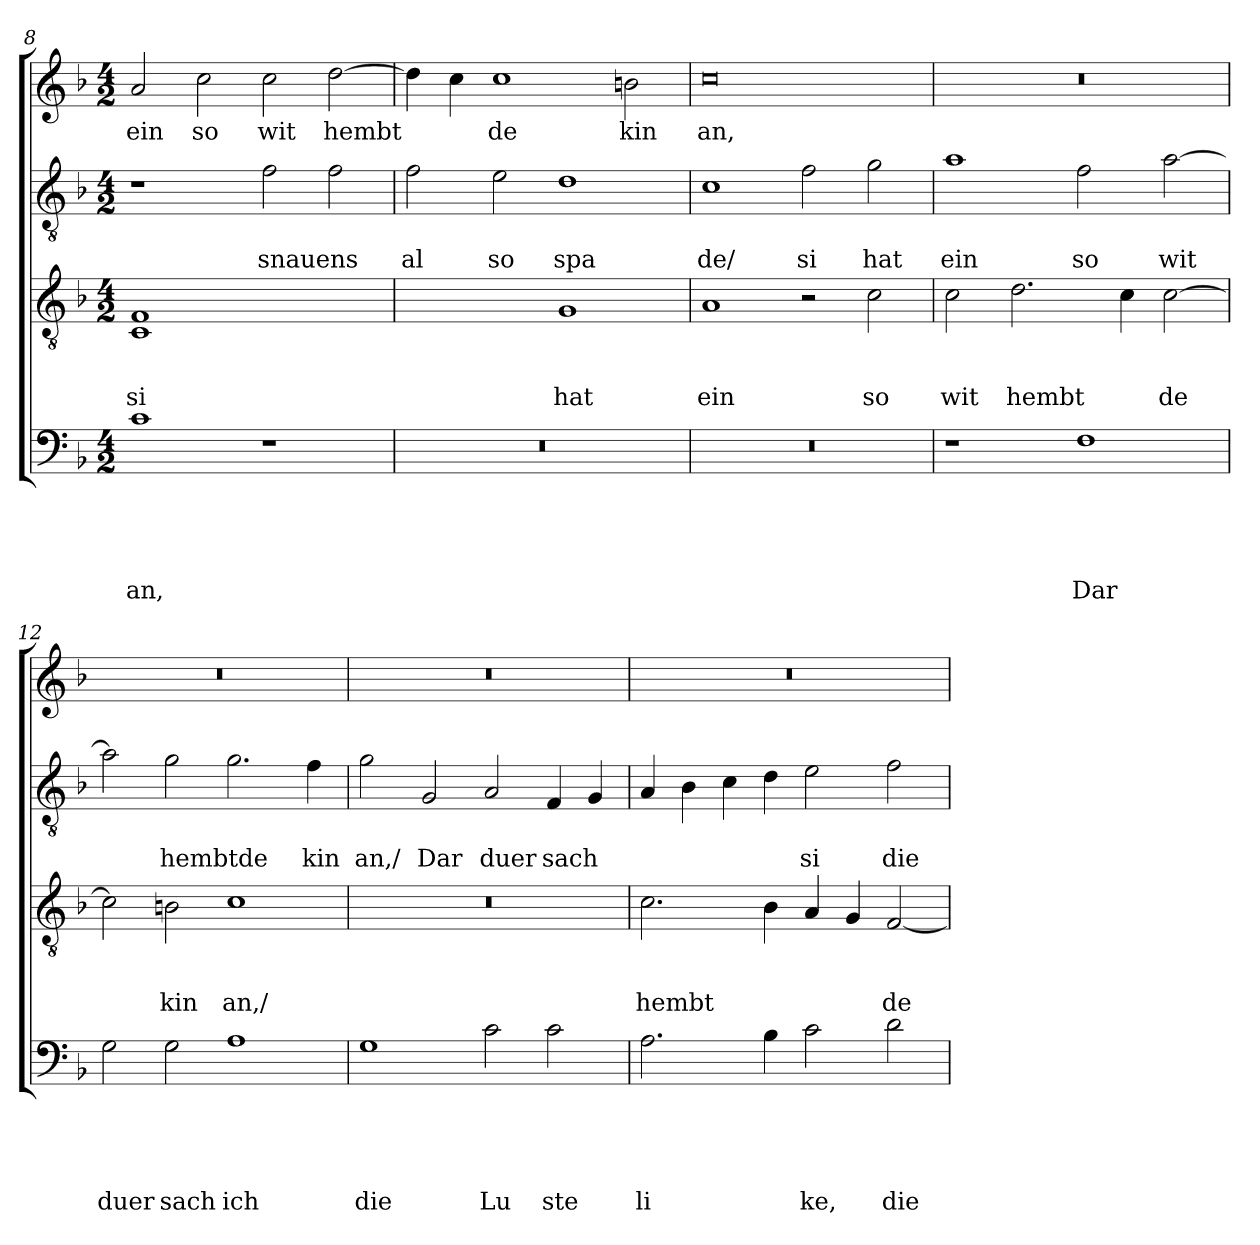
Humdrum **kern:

**kern	**text	**text	**text	**text	**text	**kern	**text	**text	**text	**kern	**text	**text	**kern	**text
*part4	*part4	*part4	*part4	*part4	*part4	*part3	*part3	*part3	*part3	*part2	*part2	*part2	*part1	*part1
*staff4	*staff4	*staff4	*staff4	*staff4	*staff4	*staff3	*staff3	*staff3	*staff3	*staff2	*staff2	*staff2	*staff1	*staff1
*clefF4	*	*	*	*	*	*clefGv2	*	*	*	*clefGv2	*	*	*clefG2	*
*k[b-]	*	*	*	*	*	*k[b-]	*	*	*	*k[b-]	*	*	*k[b-]	*
*F:	*	*	*	*	*	*F:	*	*	*	*F:	*	*	*F:	*
*M4/2	*	*	*	*	*	*M4/2	*	*	*	*M4/2	*	*	*M4/2	*
=8	=8	=8	=8	=8	=8	=8	=8	=8	=8	=8	=8	=8	=8	=8
!	!	!	!	!	!LO:LY:b	!	!	!	!LO:LY:b	!	!	!	!	!LO:LY:b
1c	.	.	.	.	an,	1C 1F	.	.	si	1r	.	.	2a/	ein
!	!	!	!	!	!	!	!	!	!	!	!	!	!	!LO:LY:b
.	.	.	.	.	.	.	.	.	.	.	.	.	2cc\	so
!	!	!	!	!	!	!	!	!	!	!	!	!LO:LY:b	!	!LO:LY:b
1r	.	.	.	.	.	1ryy	.	.	.	2f\	.	snauens	2cc\	wit
!	!	!	!	!	!	!	!	!	!	!	!	!	!	!LO:LY:b
.	.	.	.	.	.	.	.	.	.	2f\	.	.	[>2dd\	hembt
=9	=9	=9	=9	=9	=9	=9	=9	=9	=9	=9	=9	=9	=9	=9
!	!	!	!	!	!	!	!	!	!	!	!	!LO:LY:b	!	!
0r	.	.	.	.	.	1ryy	.	.	.	2f\	.	al	4dd\]	.
.	.	.	.	.	.	.	.	.	.	.	.	.	4cc\	.
!	!	!	!	!	!	!	!	!	!	!	!	!LO:LY:b	!	!LO:LY:b
.	.	.	.	.	.	.	.	.	.	2e\	.	so	1cc	de
!	!	!	!	!	!	!	!	!	!LO:LY:b	!	!	!LO:LY:b	!	!
.	.	.	.	.	.	1G	.	.	hat	1d	.	spa	.	.
!	!	!	!	!	!	!	!	!	!	!	!	!	!	!LO:LY:b
.	.	.	.	.	.	.	.	.	.	.	.	.	2bn\	kin
=10	=10	=10	=10	=10	=10	=10	=10	=10	=10	=10	=10	=10	=10	=10
!	!	!	!	!	!	!	!	!	!LO:LY:b	!	!	!LO:LY:b	!	!LO:LY:b
0r	.	.	.	.	.	1A	.	.	ein	1c	.	de/	0cc	an,
!	!	!	!	!	!	!	!	!	!	!	!	!LO:LY:b	!	!
.	.	.	.	.	.	2r	.	.	.	2f\	.	si	.	.
!	!	!	!	!	!	!	!	!	!LO:LY:b	!	!	!LO:LY:b	!	!
.	.	.	.	.	.	2c\	.	.	so	2g\	.	hat	.	.
!!LO:LB:g=z
=11	=11	=11	=11	=11	=11	=11	=11	=11	=11	=11	=11	=11	=11	=11
!	!	!	!	!	!	!	!	!	!LO:LY:b	!	!	!LO:LY:b	!	!
1r	.	.	.	.	.	2c\	.	.	wit	1a	.	ein	0r	.
!	!	!	!	!	!	!	!	!	!LO:LY:b	!	!	!	!	!
.	.	.	.	.	.	2.d\	.	.	hembt	.	.	.	.	.
!	!	!	!	!	!LO:LY:b	!	!	!	!	!	!	!LO:LY:b	!	!
1F	.	.	.	.	Dar	.	.	.	.	2f\	.	so	.	.
.	.	.	.	.	.	4c\	.	.	.	.	.	.	.	.
!	!	!	!	!	!	!	!	!	!LO:LY:b	!	!	!LO:LY:b	!	!
.	.	.	.	.	.	[>2c\	.	.	de	[>2a\	.	wit	.	.
=12	=12	=12	=12	=12	=12	=12	=12	=12	=12	=12	=12	=12	=12	=12
!	!	!	!	!	!LO:LY:b	!	!	!	!	!	!	!	!	!
2G\	.	.	.	.	duer	2c\]	.	.	.	2a\]	.	.	0r	.
!	!	!	!	!	!LO:LY:b	!	!	!	!LO:LY:b	!	!	!LO:LY:b	!	!
2G\	.	.	.	.	sach	2B\	.	.	kin	2g\	.	hembtde	.	.
!	!	!	!	!	!LO:LY:b	!	!	!	!LO:LY:b	!	!	!	!	!
1A	.	.	.	.	ich	1c	.	.	an,/	2.g\	.	.	.	.
!	!	!	!	!	!	!	!	!	!	!	!	!LO:LY:b	!	!
.	.	.	.	.	.	.	.	.	.	4f\	.	kin	.	.
=13	=13	=13	=13	=13	=13	=13	=13	=13	=13	=13	=13	=13	=13	=13
!	!	!	!	!	!LO:LY:b	!	!	!	!	!	!	!LO:LY:b	!	!
1G	.	.	.	.	die	0r	.	.	.	2g\	.	an,/	0r	.
!	!	!	!	!	!	!	!	!	!	!	!	!LO:LY:b	!	!
.	.	.	.	.	.	.	.	.	.	2G/	.	Dar	.	.
!	!	!	!	!	!LO:LY:b	!	!	!	!	!	!	!LO:LY:b	!	!
2c\	.	.	.	.	Lu	.	.	.	.	2A/	.	duer	.	.
!	!	!	!	!	!LO:LY:b	!	!	!	!	!	!	!LO:LY:b	!	!
2c\	.	.	.	.	ste	.	.	.	.	4F/	.	sach	.	.
.	.	.	.	.	.	.	.	.	.	4G/	.	.	.	.
=14	=14	=14	=14	=14	=14	=14	=14	=14	=14	=14	=14	=14	=14	=14
!	!	!	!	!	!LO:LY:b	!	!	!	!LO:LY:b	!	!	!	!	!
2.A\	.	.	.	.	li	2.c\	.	.	hembt	4A/	.	.	0r	.
.	.	.	.	.	.	.	.	.	.	4B-\	.	.	.	.
.	.	.	.	.	.	.	.	.	.	4c\	.	.	.	.
4B-\	.	.	.	.	.	4B-\	.	.	.	4d\	.	.	.	.
!	!	!	!	!	!LO:LY:b	!	!	!	!	!	!	!LO:LY:b	!	!
2c\	.	.	.	.	ke,	4A/	.	.	.	2e\	.	si	.	.
.	.	.	.	.	.	4G/	.	.	.	.	.	.	.	.
!	!	!	!	!	!LO:LY:b	!	!	!	!LO:LY:b	!	!	!LO:LY:b	!	!
2d\	.	.	.	.	die	[<2F/	.	.	de	2f\	.	die	.	.
=	=	=	=	=	=	=	=	=	=	=	=	=	=	=
*-	*-	*-	*-	*-	*-	*-	*-	*-	*-	*-	*-	*-	*-	*-
